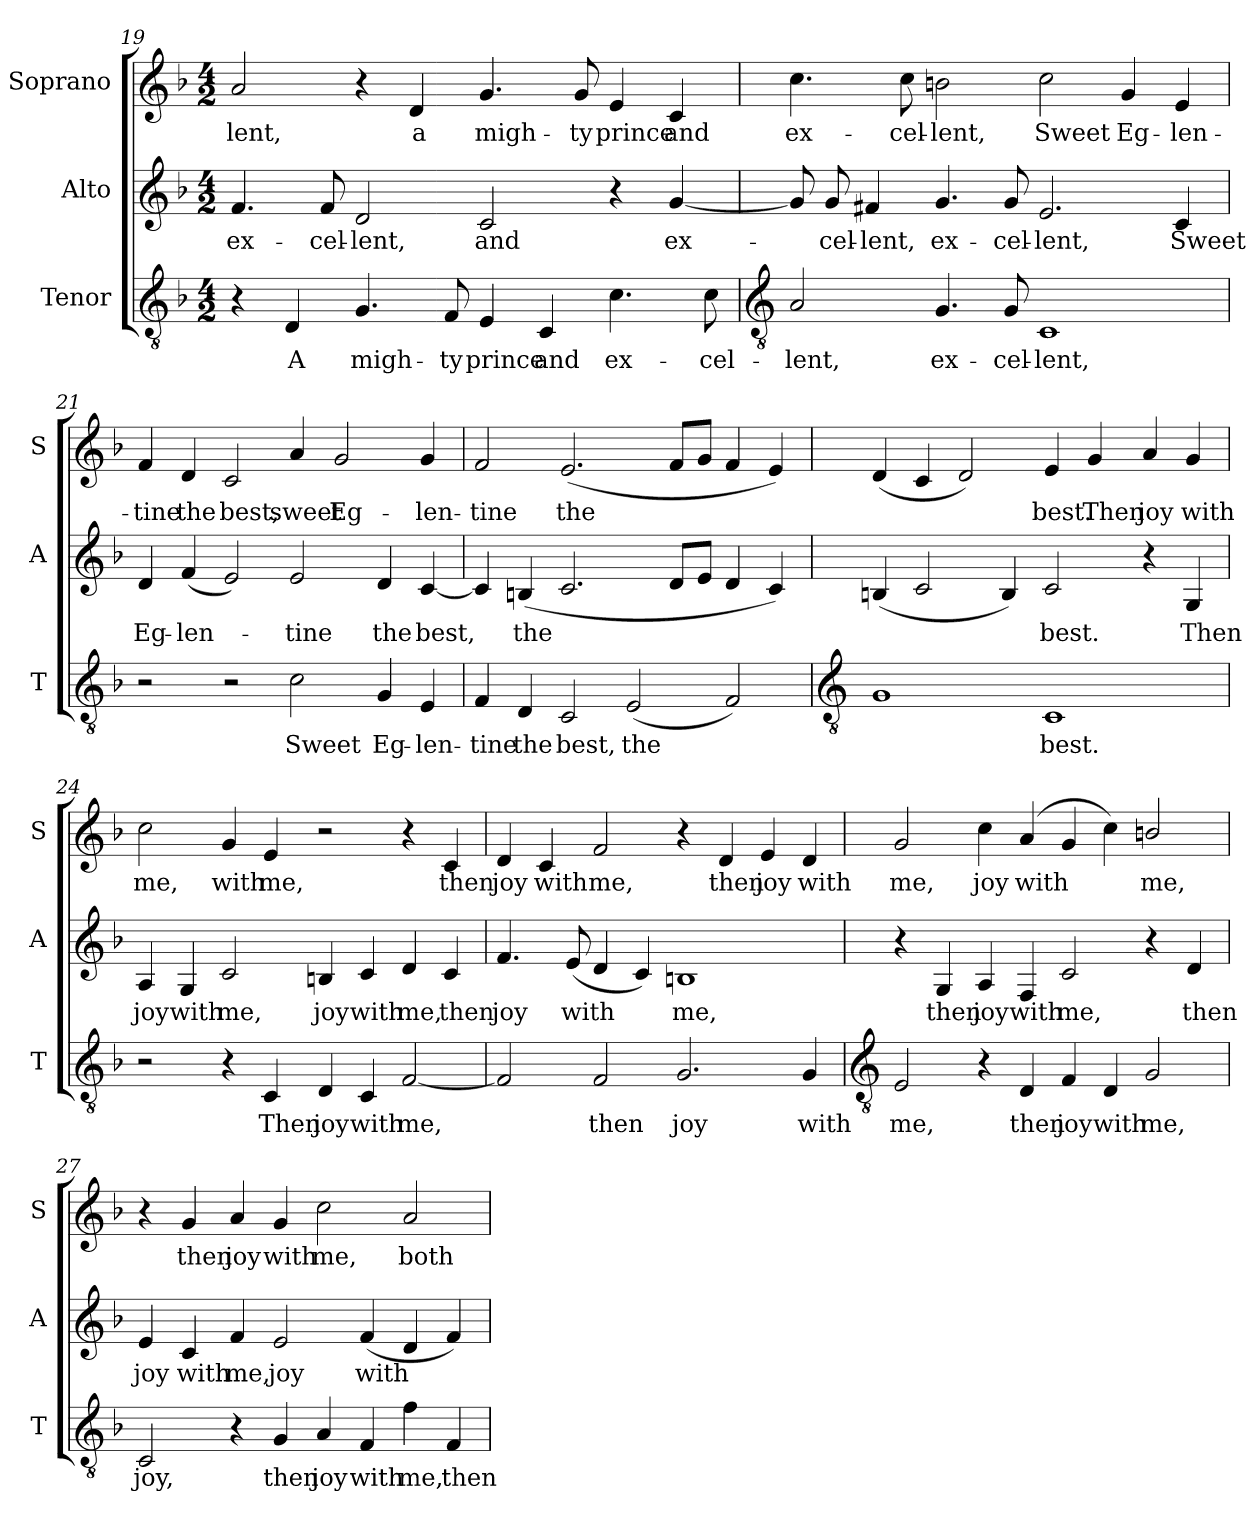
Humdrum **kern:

**kern	**text	**kern	**text	**kern	**text
*part3	*part3	*part2	*part2	*part1	*part1
*staff3	*staff3	*staff2	*staff2	*staff1	*staff1
*I"Tenor	*	*I"Alto	*	*I"Soprano	*
*I'T	*	*I'A	*	*I'S	*
*clefGv2	*	*clefG2	*	*clefG2	*
*k[b-]	*	*k[b-]	*	*k[b-]	*
*F:	*	*F:	*	*F:	*
*M4/2	*	*M4/2	*	*M4/2	*
=19	=19	=19	=19	=19	=19
!	!	!	!LO:LY:b	!	!LO:LY:b
4r	.	4.f	ex-	2a	-lent,
!	!LO:LY:b	!	!	!	!
4D	A	.	.	.	.
!	!	!	!LO:LY:b	!	!
.	.	8f	-cel-	.	.
!	!LO:LY:b	!	!LO:LY:b	!	!
4.G	migh-	2d	-lent,	4r	.
!	!	!	!	!	!LO:LY:b
.	.	.	.	4d	a
!	!LO:LY:b	!	!	!	!
8F	-ty	.	.	.	.
!	!LO:LY:b	!	!LO:LY:b	!	!LO:LY:b
4E	prince	2c	and	4.g	migh-
!	!LO:LY:b	!	!	!	!
4C	and	.	.	.	.
!	!	!	!	!	!LO:LY:b
.	.	.	.	8g	-ty
!	!LO:LY:b	!	!	!	!LO:LY:b
4.c	ex-	4r	.	4e	prince
!	!	!	!LO:LY:b	!	!LO:LY:b
.	.	[4g	ex-	4c	and
!	!LO:LY:b	!	!	!	!
8c	-cel-	.	.	.	.
!!LO:LB:g=z
=20	=20	=20	=20	=20	=20
*clefGv2	*	*	*	*	*
!	!LO:LY:b	!	!	!	!LO:LY:b
2A	-lent,	8g]	.	4.cc	ex-
!	!	!	!LO:LY:b	!	!
.	.	8g	cel-	.	.
!	!	!	!LO:LY:b	!	!
.	.	4f#X	-lent,	.	.
!	!	!	!	!	!LO:LY:b
.	.	.	.	8cc	-cel-
!	!LO:LY:b	!	!LO:LY:b	!	!LO:LY:b
4.G	ex-	4.g	ex-	2bn	-lent,
!	!LO:LY:b	!	!LO:LY:b	!	!
8G	-cel-	8g	-cel-	.	.
!	!LO:LY:b	!	!LO:LY:b	!	!LO:LY:b
1C	-lent,	2.e	-lent,	2cc	Sweet
!	!	!	!	!	!LO:LY:b
.	.	.	.	4g	Eg-
!	!	!	!LO:LY:b	!	!LO:LY:b
.	.	4c	Sweet	4e	-len-
=21	=21	=21	=21	=21	=21
!	!	!	!LO:LY:b	!	!LO:LY:b
2r	.	4d	Eg-	4f	-tine
!	!	!	!LO:LY:b	!	!LO:LY:b
.	.	(<4f	-len-	4d	the
!	!	!	!	!	!LO:LY:b
2r	.	2e)	.	2c	best,
!	!LO:LY:b	!	!LO:LY:b	!	!LO:LY:b
2c	Sweet	2e	tine	4a	sweet
!	!	!	!	!	!LO:LY:b
.	.	.	.	2g	Eg-
!	!LO:LY:b	!	!LO:LY:b	!	!
4G	Eg-	4d	the	.	.
!	!LO:LY:b	!	!LO:LY:b	!	!LO:LY:b
4E	-len-	[4c	best,	4g	-len-
=22	=22	=22	=22	=22	=22
!	!LO:LY:b	!	!	!	!LO:LY:b
4F	-tine	4c]	.	2f	-tine
!	!LO:LY:b	!	!LO:LY:b	!	!
4D	the	(<4Bn	the	.	.
!	!LO:LY:b	!	!	!	!LO:LY:b
2C	best,	2.c	.	(<2.e	the
!	!LO:LY:b	!	!	!	!
(<2E	the	.	.	.	.
.	.	8dL	.	8fL	.
.	.	8eJ	.	8gJ	.
2F)	.	4d	.	4f	.
.	.	4c)	.	4e)	.
!!LO:LB:g=z
=23	=23	=23	=23	=23	=23
*clefGv2	*	*	*	*	*
1G	.	(<4Bn	.	(<4d	.
.	.	2c	.	4c	.
.	.	.	.	2d)	.
.	.	4B)	.	.	.
!	!LO:LY:b	!	!LO:LY:b	!	!LO:LY:b
1C	best.	2c	best.	4e	best.
!	!	!	!	!	!LO:LY:b
.	.	.	.	4g	Then
!	!	!	!	!	!LO:LY:b
.	.	4r	.	4a	joy
!	!	!	!LO:LY:b	!	!LO:LY:b
.	.	4G	Then	4g	with
=24	=24	=24	=24	=24	=24
!	!	!	!LO:LY:b	!	!LO:LY:b
2r	.	4A	joy	2cc	me,
!	!	!	!LO:LY:b	!	!
.	.	4G	with	.	.
!	!	!	!LO:LY:b	!	!LO:LY:b
4r	.	2c	me,	4g	with
!	!LO:LY:b	!	!	!	!LO:LY:b
4C	Then	.	.	4e	me,
!	!LO:LY:b	!	!LO:LY:b	!	!
4D	joy	4Bn	joy	2r	.
!	!LO:LY:b	!	!LO:LY:b	!	!
4C	with	4c	with	.	.
!	!LO:LY:b	!	!LO:LY:b	!	!
[2F	me,	4d	me,	4r	.
!	!	!	!LO:LY:b	!	!LO:LY:b
.	.	4c	then	4c	then
=25	=25	=25	=25	=25	=25
!	!	!	!LO:LY:b	!	!LO:LY:b
2F]	.	4.f	joy	4d	joy
!	!	!	!	!	!LO:LY:b
.	.	.	.	4c	with
!	!	!	!LO:LY:b	!	!
.	.	(<8eL	with	.	.
!	!LO:LY:b	!	!	!	!LO:LY:b
2F	then	4d	.	2f	me,
.	.	4c)	.	.	.
!	!LO:LY:b	!	!LO:LY:b	!	!
2.G	joy	1Bn	me,	4r	.
!	!	!	!	!	!LO:LY:b
.	.	.	.	4d	then
!	!	!	!	!	!LO:LY:b
.	.	.	.	4e	joy
!	!LO:LY:b	!	!	!	!LO:LY:b
4G	with	.	.	4d	with
!!LO:LB:g=z
=26	=26	=26	=26	=26	=26
*clefGv2	*	*	*	*	*
!	!LO:LY:b	!	!	!	!LO:LY:b
2E	me,	4r	.	2g	me,
!	!	!	!LO:LY:b	!	!
.	.	4G	then	.	.
!	!	!	!LO:LY:b	!	!LO:LY:b
4r	.	4A	joy	4cc	joy
!	!LO:LY:b	!	!LO:LY:b	!	!LO:LY:b
4D	then	4F	with	(<4a	with
!	!LO:LY:b	!	!LO:LY:b	!	!
4F	joy	2c	me,	4g	.
!	!LO:LY:b	!	!	!	!
4D	with	.	.	4cc)	.
!	!LO:LY:b	!	!	!	!LO:LY:b
2G	me,	4r	.	2bn/	me,
!	!	!	!LO:LY:b	!	!
.	.	4d	then	.	.
=27	=27	=27	=27	=27	=27
!	!LO:LY:b	!	!LO:LY:b	!	!
2C	joy,	4e	joy	4r	.
!	!	!	!LO:LY:b	!	!LO:LY:b
.	.	4c	with	4g	then
!	!	!	!LO:LY:b	!	!LO:LY:b
4r	.	4f	me,	4a	joy
!	!LO:LY:b	!	!LO:LY:b	!	!LO:LY:b
4G	then	2e	joy	4g	with
!	!LO:LY:b	!	!	!	!LO:LY:b
4A	joy	.	.	2cc	me,
!	!LO:LY:b	!	!LO:LY:b	!	!
4F	with	(<4f	with	.	.
!	!LO:LY:b	!	!	!	!LO:LY:b
4f	me,	4d	.	2a	both
!	!LO:LY:b	!	!	!	!
4F	then	4f)	.	.	.
=	=	=	=	=	=
*-	*-	*-	*-	*-	*-
